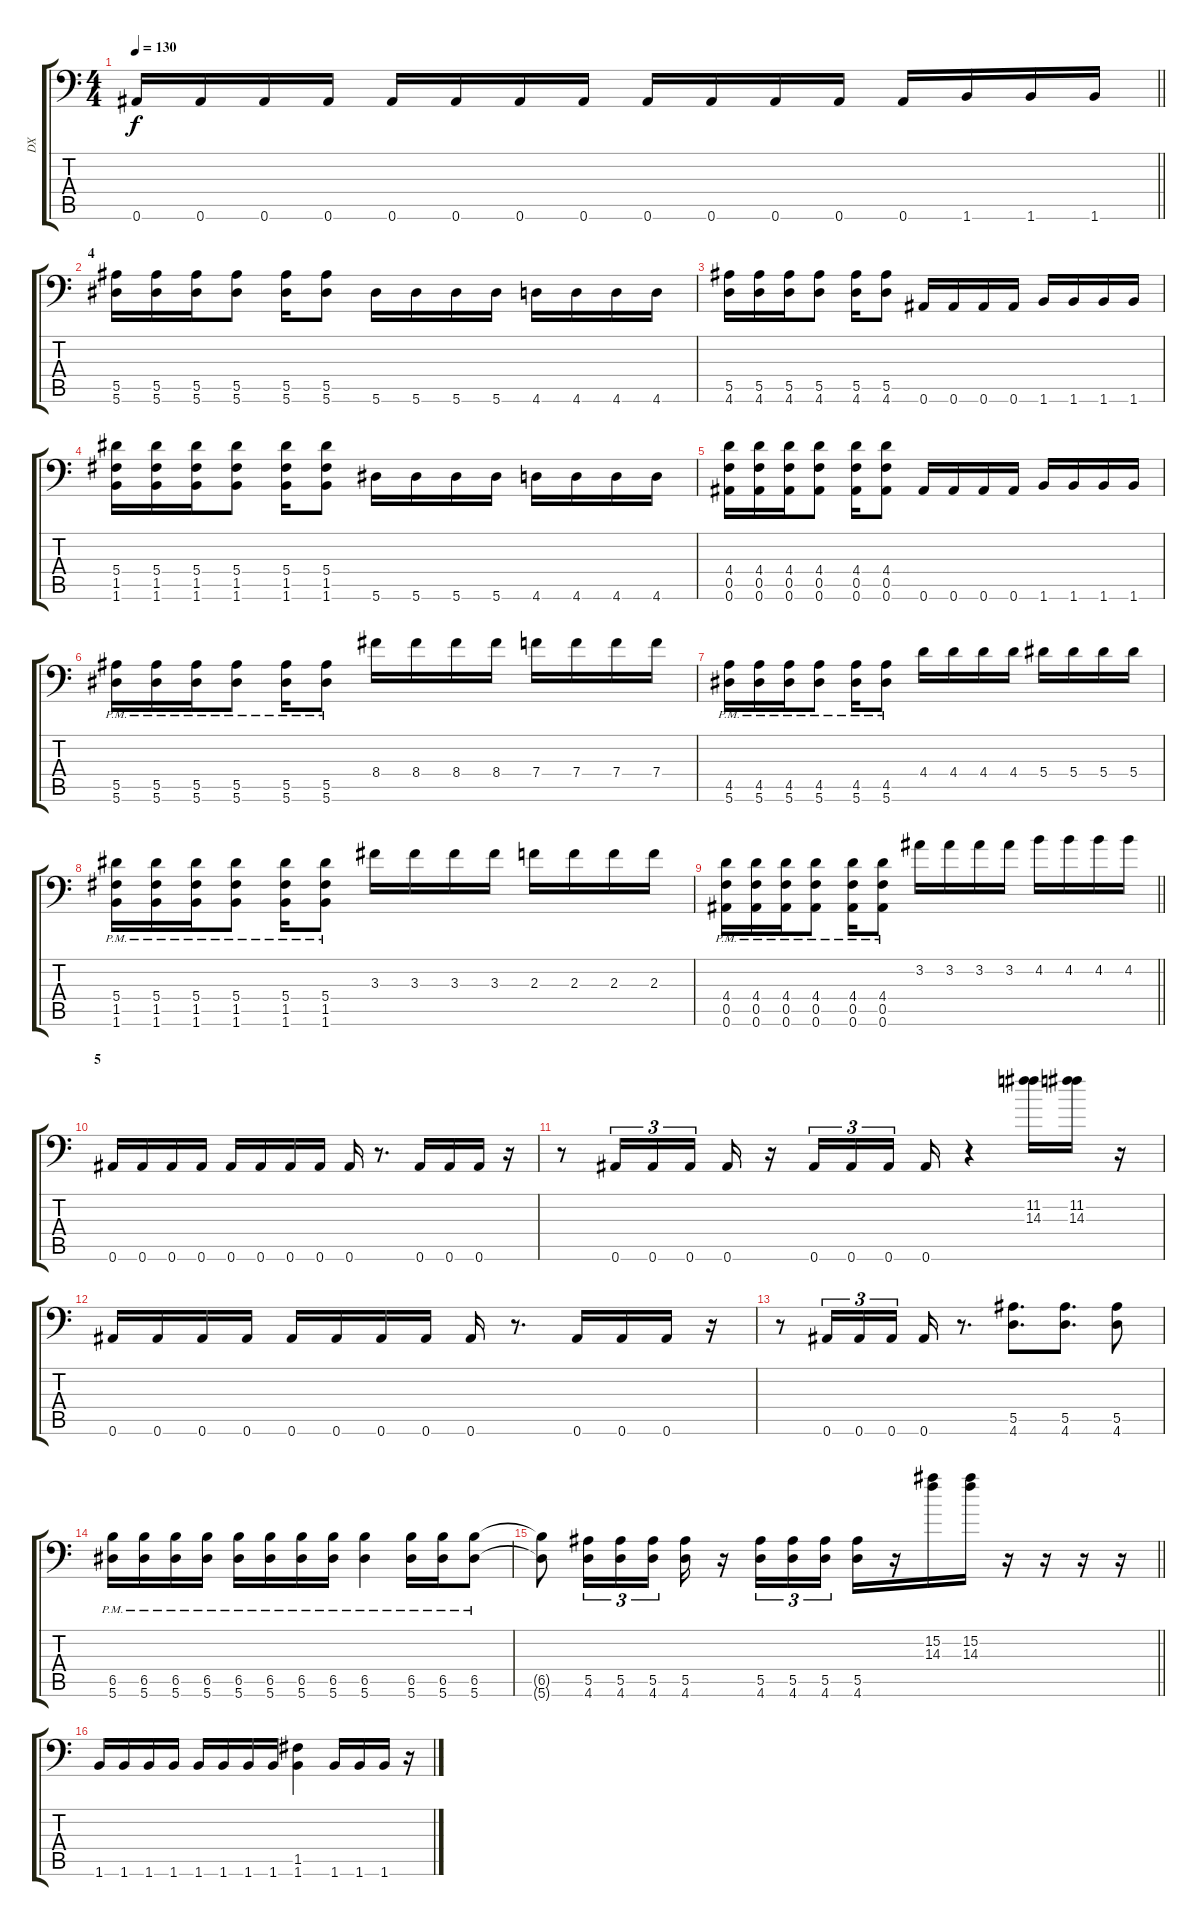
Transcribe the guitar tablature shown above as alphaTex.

\track ("DX" "DX") {instrument distortionguitar}
\staff {score tabs}
\tuning (C4 G3 Eb3 Bb2 F2 Bb1) {hide}
\ts (4 4)
\tempo 130
\clef f4
\barLineRight lightlight
\ks c
0.6.16{dy f} 0.6.16 0.6.16 0.6.16 0.6.16 0.6.16 0.6.16 0.6.16 0.6.16 0.6.16 0.6.16 0.6.16 0.6.16 1.6.16 1.6.16 1.6.16 |
\section ("" "4")
(5.5 5.6).16 (5.5 5.6).16 (5.5 5.6).16 (5.5 5.6).8 (5.5 5.6).16 (5.5 5.6).8 5.6.16 5.6.16 5.6.16 5.6.16 4.6.16 4.6.16 4.6.16 4.6.16 |
(5.5 4.6).16 (5.5 4.6).16 (5.5 4.6).16 (5.5 4.6).8 (5.5 4.6).16 (5.5 4.6).8 0.6.16 0.6.16 0.6.16 0.6.16 1.6.16 1.6.16 1.6.16 1.6.16 |
(5.4 1.5 1.6).16 (5.4 1.5 1.6).16 (5.4 1.5 1.6).16 (5.4 1.5 1.6).8 (5.4 1.5 1.6).16 (5.4 1.5 1.6).8 5.6.16 5.6.16 5.6.16 5.6.16 4.6.16 4.6.16 4.6.16 4.6.16 |
(4.4 0.5 0.6).16 (4.4 0.5 0.6).16 (4.4 0.5 0.6).16 (4.4 0.5 0.6).8 (4.4 0.5 0.6).16 (4.4 0.5 0.6).8 0.6.16 0.6.16 0.6.16 0.6.16 1.6.16 1.6.16 1.6.16 1.6.16 |
(5.5{pm} 5.6{pm}).16 (5.5{pm} 5.6{pm}).16 (5.5{pm} 5.6{pm}).16 (5.5{pm} 5.6{pm}).8 (5.5{pm} 5.6{pm}).16 (5.5{pm} 5.6{pm}).8 8.4.16 8.4.16 8.4.16 8.4.16 7.4.16 7.4.16 7.4.16 7.4.16 |
(4.5{pm} 5.6{pm}).16 (4.5{pm} 5.6{pm}).16 (4.5{pm} 5.6{pm}).16 (4.5{pm} 5.6{pm}).8 (4.5{pm} 5.6{pm}).16 (4.5 5.6{pm}).8 4.4.16 4.4.16 4.4.16 4.4.16 5.4.16 5.4.16 5.4.16 5.4.16 |
(5.4{pm} 1.5{pm} 1.6{pm}).16 (5.4{pm} 1.5{pm} 1.6{pm}).16 (5.4{pm} 1.5{pm} 1.6{pm}).16 (5.4{pm} 1.5{pm} 1.6{pm}).8 (5.4{pm} 1.5{pm} 1.6{pm}).16 (5.4{pm} 1.5{pm} 1.6{pm}).8 3.3.16 3.3.16 3.3.16 3.3.16 2.3.16 2.3.16 2.3.16 2.3.16 |
\barLineRight lightlight
(4.4{pm} 0.5{pm} 0.6{pm}).16 (4.4{pm} 0.5{pm} 0.6{pm}).16 (4.4{pm} 0.5{pm} 0.6{pm}).16 (4.4{pm} 0.5{pm} 0.6{pm}).8 (4.4{pm} 0.5{pm} 0.6{pm}).16 (4.4{pm} 0.5{pm} 0.6{pm}).8 3.2.16 3.2.16 3.2.16 3.2.16 4.2.16 4.2.16 4.2.16 4.2.16 |
\section ("" "5")
0.6.16 0.6.16 0.6.16 0.6.16 0.6.16 0.6.16 0.6.16 0.6.16 0.6.16 r.8{d} 0.6.16 0.6.16 0.6.16 r.16 |
r.8 0.6.16{tu (3 2)} 0.6.16{tu (3 2)} 0.6.16{tu (3 2)} 0.6.16 r.16 0.6.16{tu (3 2)} 0.6.16{tu (3 2)} 0.6.16{tu (3 2)} 0.6.16 r.4 (11.2 14.3).16 (11.2 14.3).16 r.16 |
0.6.16 0.6.16 0.6.16 0.6.16 0.6.16 0.6.16 0.6.16 0.6.16 0.6.16 r.8{d} 0.6.16 0.6.16 0.6.16 r.16 |
r.8 0.6.16{tu (3 2)} 0.6.16{tu (3 2)} 0.6.16{tu (3 2)} 0.6.16 r.8{d} (5.5 4.6).8{d} (5.5 4.6).8{d} (5.5 4.6).8 |
(6.5{pm} 5.6{pm}).16 (6.5{pm} 5.6{pm}).16 (6.5{pm} 5.6{pm}).16 (6.5{pm} 5.6{pm}).16 (6.5{pm} 5.6{pm}).16 (6.5{pm} 5.6{pm}).16 (6.5{pm} 5.6{pm}).16 (6.5{pm} 5.6{pm}).16 (6.5{pm} 5.6{pm}).4 (6.5{pm} 5.6{pm}).16 (6.5{pm} 5.6{pm}).16 (6.5{pm} 5.6{pm}).8 |
\barLineRight lightlight
(6.5{t} 5.6{t}).8 (5.5 4.6).16{tu (3 2)} (5.5 4.6).16{tu (3 2)} (5.5 4.6).16{tu (3 2)} (5.5 4.6).16 r.16 (5.5 4.6).16{tu (3 2)} (5.5 4.6).16{tu (3 2)} (5.5 4.6).16{tu (3 2)} (5.5 4.6).16 r.16 (15.2 14.3).16 (15.2 14.3).16 r.16 r.16 r.16 r.16 |
1.6.16 1.6.16 1.6.16 1.6.16 1.6.16 1.6.16 1.6.16 1.6.16 (1.5 1.6).4 1.6.16 1.6.16 1.6.16 r.16
